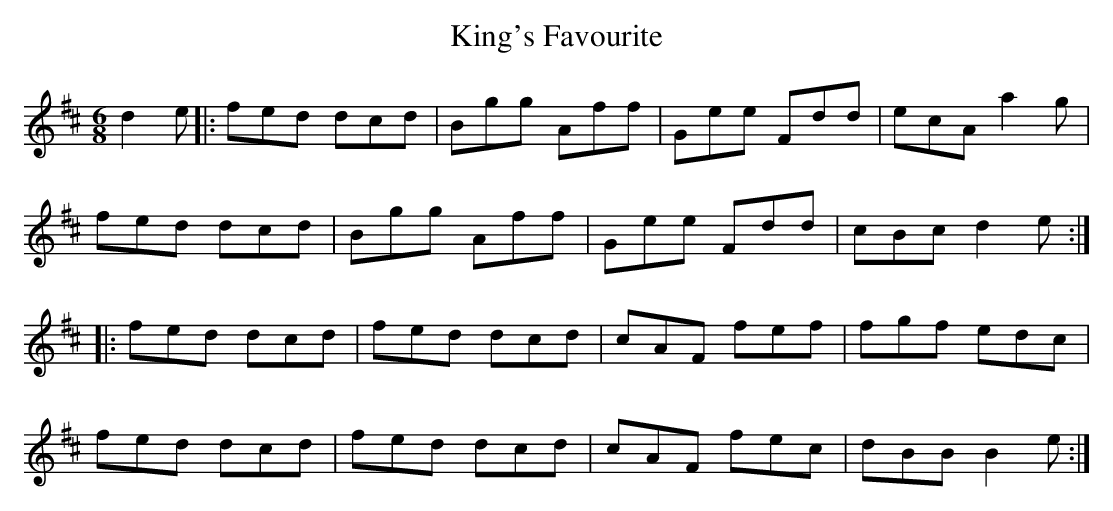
X:1
T:King's Favourite
M:6/8
L:1/8
K:D
d2e|:fed dcd|Bgg Aff|Gee Fdd|ecA a2g|!
fed dcd|Bgg Aff|Gee Fdd|cBc d2e:|!
|:fed dcd|fed dcd|cAF fef|fgf edc|!
fed dcd|fed dcd|cAF fec|dBB B2e:|!
